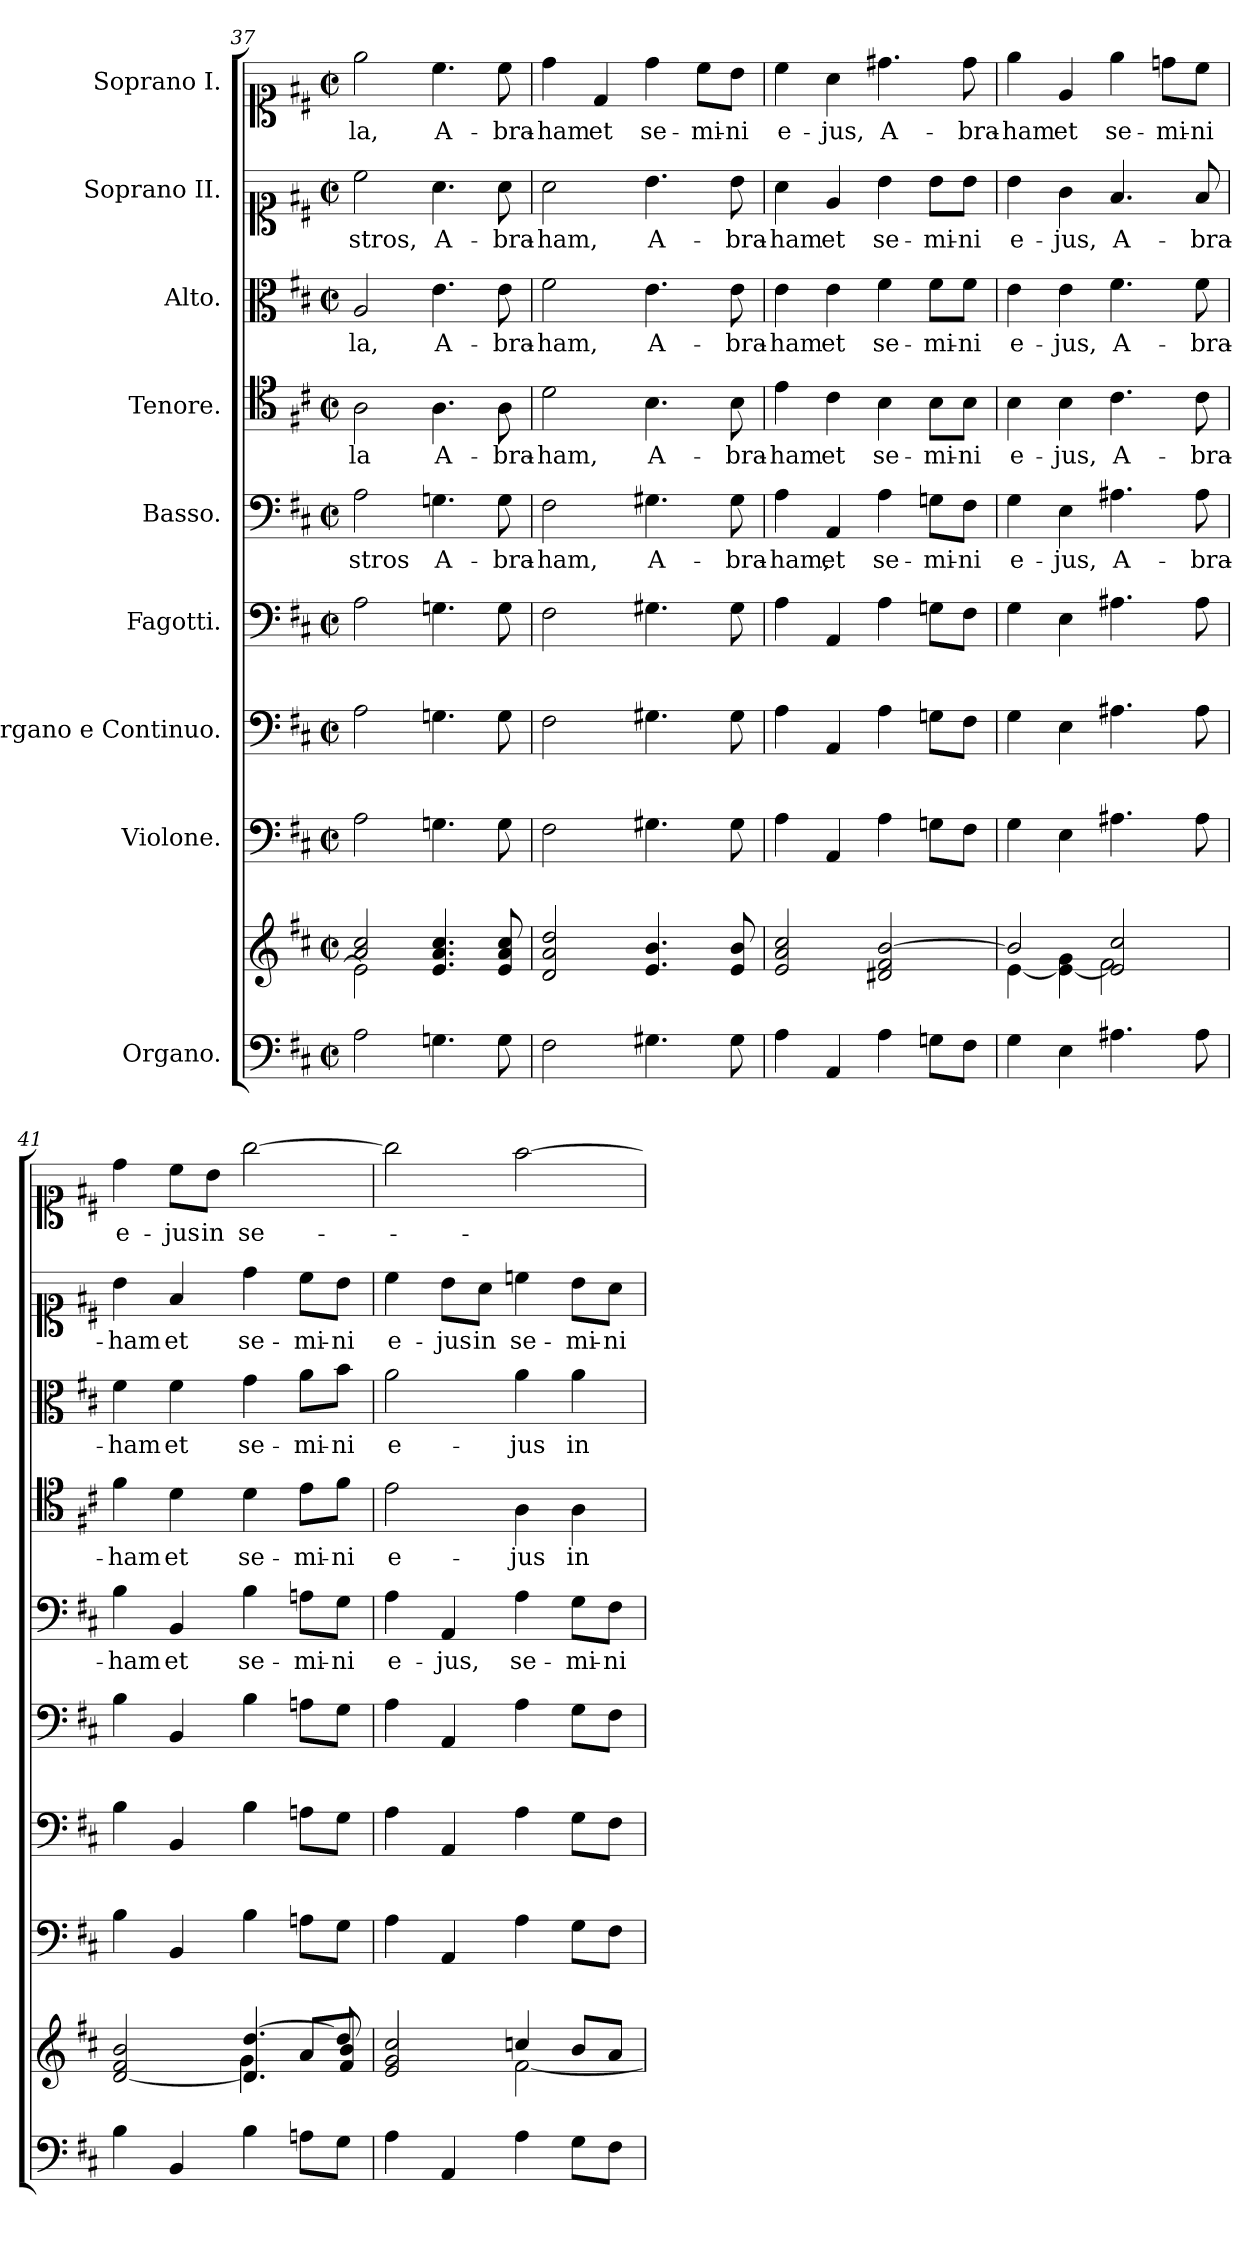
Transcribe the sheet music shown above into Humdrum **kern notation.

**kern	**kern	**kern	**kern	**kern	**kern	**text	**kern	**text	**kern	**text	**kern	**text	**kern	**text
*part9	*part9	*part8	*part7	*part6	*part5	*part5	*part4	*part4	*part3	*part3	*part2	*part2	*part1	*part1
*staff10	*staff9	*staff8	*staff7	*staff6	*staff5	*staff5	*staff4	*staff4	*staff3	*staff3	*staff2	*staff2	*staff1	*staff1
*I"Organo.	*	*I"Violone.	*I"Organo e Continuo.	*I"Fagotti.	*I"Basso.	*	*I"Tenore.	*	*I"Alto.	*	*I"Soprano II.	*	*I"Soprano I.	*
*clefF4	*clefG2	*clefF4	*clefF4	*clefF4	*clefF4	*	*clefC4	*	*clefC3	*	*clefC1	*	*clefC1	*
*	*	*ITrd7c12	*	*	*	*	*	*	*	*	*	*	*	*
*k[f#c#]	*k[f#c#]	*k[f#c#]	*k[f#c#]	*k[f#c#]	*k[f#c#]	*	*k[f#c#]	*	*k[f#c#]	*	*k[f#c#]	*	*k[f#c#]	*
*M2/2	*M2/2	*M2/2	*M2/2	*M2/2	*M2/2	*	*M2/2	*	*M2/2	*	*M2/2	*	*M2/2	*
*met(c|)	*met(c|)	*met(c|)	*met(c|)	*met(c|)	*met(c|)	*	*met(c|)	*	*met(c|)	*	*met(c|)	*	*met(c|)	*
=37	=37	=37	=37	=37	=37	=37	=37	=37	=37	=37	=37	=37	=37	=37
*	*^	*	*	*	*	*	*	*	*	*	*	*	*	*
!	!	!	!	!	!	!	!LO:LY:b	!	!LO:LY:b	!	!LO:LY:b	!	!LO:LY:b	!	!LO:LY:b
2A\	2a/ 2cc#/	2e\]	2AA\	2A\	2A\	2A\	stros	2A\	-la	2A/	-la,	2cc#\	-stros,	2ee\	-la,
!	!	!	!	!	!	!	!LO:LY:b	!	!LO:LY:b	!	!LO:LY:b	!	!LO:LY:b	!	!LO:LY:b
4.Gn\	4.e/ 4.a/ 4.cc#/	2ryy	4.GGn\	4.Gn\	4.Gn\	4.Gn\	A-	4.A\	A-	4.e\	A-	4.a\	A-	4.cc#\	A-
!	!	!	!	!	!	!	!LO:LY:b	!	!LO:LY:b	!	!LO:LY:b	!	!LO:LY:b	!	!LO:LY:b
8G\	8e/ 8a/ 8cc#/	.	8GG\	8G\	8G\	8G\	-bra-	8A\	-bra-	8e\	-bra-	8a\	-bra-	8cc#\	-bra-
*	*v	*v	*	*	*	*	*	*	*	*	*	*	*	*	*
=38	=38	=38	=38	=38	=38	=38	=38	=38	=38	=38	=38	=38	=38	=38
!	!	!	!	!	!	!LO:LY:b	!	!LO:LY:b	!	!LO:LY:b	!	!LO:LY:b	!	!LO:LY:b
2F#\	2d/ 2a/ 2dd/	2FF#\	2F#\	2F#\	2F#\	-ham,	2d\	-ham,	2f#\	-ham,	2a\	-ham,	4dd\	-ham
!	!	!	!	!	!	!	!	!	!	!	!	!	!	!LO:LY:b
.	.	.	.	.	.	.	.	.	.	.	.	.	4d/	et
!	!	!	!	!	!	!LO:LY:b	!	!LO:LY:b	!	!LO:LY:b	!	!LO:LY:b	!	!LO:LY:b
4.G#X\	4.e/ 4.b/	4.GG#X\	4.G#X\	4.G#X\	4.G#X\	A-	4.B\	A-	4.e\	A-	4.b\	A-	4dd\	se-
!	!	!	!	!	!	!	!	!	!	!	!	!	!	!LO:LY:b
.	.	.	.	.	.	.	.	.	.	.	.	.	8cc#\L	-mi-
!	!	!	!	!	!	!LO:LY:b	!	!LO:LY:b	!	!LO:LY:b	!	!LO:LY:b	!	!LO:LY:b
8G#\	8e/ 8b/	8GG#\	8G#\	8G#\	8G#\	-bra-	8B\	-bra-	8e\	-bra-	8b\	-bra-	8b\J	-ni
=39	=39	=39	=39	=39	=39	=39	=39	=39	=39	=39	=39	=39	=39	=39
!	!	!	!	!	!	!LO:LY:b	!	!LO:LY:b	!	!LO:LY:b	!	!LO:LY:b	!	!LO:LY:b
4A\	2e/ 2a/ 2cc#/	4AA\	4A\	4A\	4A\	-ham,	4e\	-ham	4e\	-ham	4a\	-ham	4cc#\	e-
!	!	!	!	!	!	!LO:LY:b	!	!LO:LY:b	!	!LO:LY:b	!	!LO:LY:b	!	!LO:LY:b
4AA/	.	4AAA/	4AA/	4AA/	4AA/	et	4c#\	et	4e\	et	4e/	et	4a\	-jus,
!	!	!	!	!	!	!LO:LY:b	!	!LO:LY:b	!	!LO:LY:b	!	!LO:LY:b	!	!LO:LY:b
4A\	2d#X/ 2f#/ [2b/	4AA\	4A\	4A\	4A\	se-	4B\	se-	4f#\	se-	4b\	se-	4.dd#X\	A-
!	!	!	!	!	!	!LO:LY:b	!	!LO:LY:b	!	!LO:LY:b	!	!LO:LY:b	!	!
8Gn\L	.	8GGn\L	8Gn\L	8Gn\L	8Gn\L	-mi-	8B\L	-mi-	8f#\L	-mi-	8b\L	-mi-	.	.
!	!	!	!	!	!	!LO:LY:b	!	!LO:LY:b	!	!LO:LY:b	!	!LO:LY:b	!	!LO:LY:b
8F#\J	.	8FF#\J	8F#\J	8F#\J	8F#\J	-ni	8B\J	-ni	8f#\J	-ni	8b\J	-ni	8dd#\	-bra-
=40	=40	=40	=40	=40	=40	=40	=40	=40	=40	=40	=40	=40	=40	=40
*	*^	*	*	*	*	*	*	*	*	*	*	*	*	*
!	!	!	!	!	!	!	!LO:LY:b	!	!LO:LY:b	!	!LO:LY:b	!	!LO:LY:b	!	!LO:LY:b
4G\	2b/]	[4e\	4GG\	4G\	4G\	4G\	e-	4B\	e-	4e\	e-	4b\	e-	4ee\	-ham
!	!	!	!	!	!	!	!LO:LY:b	!	!LO:LY:b	!	!LO:LY:b	!	!LO:LY:b	!	!LO:LY:b
4E\	.	4e\_ 4g\	4EE\	4E\	4E\	4E\	-jus,	4B\	-jus,	4e\	-jus,	4g\	-jus,	4e/	et
!	!	!	!	!	!	!	!LO:LY:b	!	!LO:LY:b	!	!LO:LY:b	!	!LO:LY:b	!	!LO:LY:b
4.A#X\	2e/] 2cc#/	2f#\	4.AA#X\	4.A#X\	4.A#X\	4.A#X\	A-	4.c#\	A-	4.f#\	A-	4.f#/	A-	4ee\	se-
!	!	!	!	!	!	!	!	!	!	!	!	!	!	!	!LO:LY:b
.	.	.	.	.	.	.	.	.	.	.	.	.	.	8ddn\L	-mi-
!	!	!	!	!	!	!	!LO:LY:b	!	!LO:LY:b	!	!LO:LY:b	!	!LO:LY:b	!	!LO:LY:b
8A#\	.	.	8AA#\	8A#\	8A#\	8A#\	-bra-	8c#\	-bra-	8f#\	-bra-	8f#/	-bra-	8cc#\J	-ni
=41	=41	=41	=41	=41	=41	=41	=41	=41	=41	=41	=41	=41	=41	=41	=41
!	!	!	!	!	!	!	!LO:LY:b	!	!LO:LY:b	!	!LO:LY:b	!	!LO:LY:b	!	!LO:LY:b
4B\	[2d/ 2f#/ 2b/	2ryy	4BB\	4B\	4B\	4B\	ham	4f#\	-ham	4f#\	-ham	4b\	-ham	4dd\	e-
!	!	!	!	!	!	!	!LO:LY:b	!	!LO:LY:b	!	!LO:LY:b	!	!LO:LY:b	!	!LO:LY:b
4BB/	.	.	4BBB/	4BB/	4BB/	4BB/	et	4d\	et	4f#\	et	4f#/	et	8cc#\L	-jus
!	!	!	!	!	!	!	!	!	!	!	!	!	!	!	!LO:LY:b
.	.	.	.	.	.	.	.	.	.	.	.	.	.	8b\J	in
!	!	!	!	!	!	!	!LO:LY:b	!	!LO:LY:b	!	!LO:LY:b	!	!LO:LY:b	!	!LO:LY:b
4B\	4.d/] [4.dd/	4g\	4BB\	4B\	4B\	4B\	se-	4d\	se-	4g\	se-	4dd\	se-	[2gg\	se-
!	!	!	!	!	!	!	!LO:LY:b	!	!LO:LY:b	!	!LO:LY:b	!	!LO:LY:b	!	!
8An\L	.	8a/L	8AAn\L	8An\L	8An\L	8An\L	-mi-	8e\L	-mi-	8a\L	-mi-	8cc#\L	-mi-	.	.
!	!	!	!	!	!	!	!LO:LY:b	!	!LO:LY:b	!	!LO:LY:b	!	!LO:LY:b	!	!
8G\J	8dd/]	8f#/ 8b/J	8GG\J	8G\J	8G\J	8G\J	-ni	8f#\J	-ni	8b\J	-ni	8b\J	-ni	.	.
!!LO:LB:g=z
=42	=42	=42	=42	=42	=42	=42	=42	=42	=42	=42	=42	=42	=42	=42	=42
!	!	!	!	!	!	!	!LO:LY:b	!	!LO:LY:b	!	!LO:LY:b	!	!LO:LY:b	!	!
4A\	2e/ 2g/ 2cc#/	2ryy	4AA\	4A\	4A\	4A\	e-	2e\	e-	2a\	e-	4cc#\	e-	2gg\]	.
!	!	!	!	!	!	!	!LO:LY:b	!	!	!	!	!	!LO:LY:b	!	!
4AA/	.	.	4AAA/	4AA/	4AA/	4AA/	-jus,	.	.	.	.	8b\L	-jus	.	.
!	!	!	!	!	!	!	!	!	!	!	!	!	!LO:LY:b	!	!
.	.	.	.	.	.	.	.	.	.	.	.	8a\J	in	.	.
!	!	!	!	!	!	!	!LO:LY:b	!	!LO:LY:b	!	!LO:LY:b	!	!LO:LY:b	!	!
4A\	4ccn/	[2f#\	4AA\	4A\	4A\	4A\	se-	4A\	-jus	4a\	-jus	4ccn\	se-	[2ff#\	.
!	!	!	!	!	!	!	!LO:LY:b	!	!LO:LY:b	!	!LO:LY:b	!	!LO:LY:b	!	!
8G\L	8b/L	.	8GG\L	8G\L	8G\L	8G\L	-mi-	4A\	in	4a\	in	8b\L	-mi-	.	.
!	!	!	!	!	!	!	!LO:LY:b	!	!	!	!	!	!LO:LY:b	!	!
8F#\J	8a/J	.	8FF#\J	8F#\J	8F#\J	8F#\J	-ni	.	.	.	.	8a\J	-ni	.	.
*	*v	*v	*	*	*	*	*	*	*	*	*	*	*	*	*
=	=	=	=	=	=	=	=	=	=	=	=	=	=	=
*-	*-	*-	*-	*-	*-	*-	*-	*-	*-	*-	*-	*-	*-	*-
